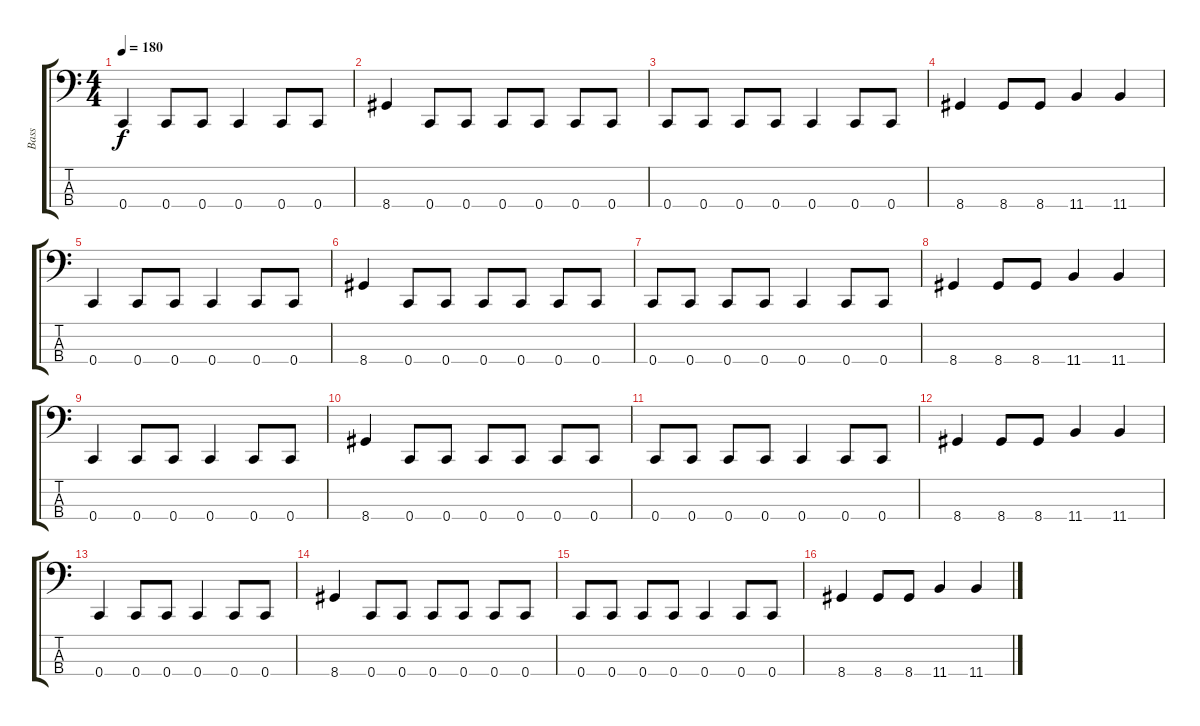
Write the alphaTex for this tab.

\track ("Bass" "Bass") {instrument electricbasspick}
\staff {score tabs}
\tuning (F2 C2 G1 C1) {hide}
\ts (4 4)
\tempo 180
\clef f4
\ks c
0.4.4{dy f instrument electricbasspick} 0.4.8 0.4.8 0.4.4 0.4.8 0.4.8 |
8.4.4 0.4.8 0.4.8 0.4.8 0.4.8 0.4.8 0.4.8 |
0.4.8 0.4.8 0.4.8 0.4.8 0.4.4 0.4.8 0.4.8 |
8.4.4 8.4.8 8.4.8 11.4.4 11.4.4 |
0.4.4 0.4.8 0.4.8 0.4.4 0.4.8 0.4.8 |
8.4.4 0.4.8 0.4.8 0.4.8 0.4.8 0.4.8 0.4.8 |
0.4.8 0.4.8 0.4.8 0.4.8 0.4.4 0.4.8 0.4.8 |
8.4.4 8.4.8 8.4.8 11.4.4 11.4.4 |
0.4.4 0.4.8 0.4.8 0.4.4 0.4.8 0.4.8 |
8.4.4 0.4.8 0.4.8 0.4.8 0.4.8 0.4.8 0.4.8 |
0.4.8 0.4.8 0.4.8 0.4.8 0.4.4 0.4.8 0.4.8 |
8.4.4 8.4.8 8.4.8 11.4.4 11.4.4 |
0.4.4 0.4.8 0.4.8 0.4.4 0.4.8 0.4.8 |
8.4.4 0.4.8 0.4.8 0.4.8 0.4.8 0.4.8 0.4.8 |
0.4.8 0.4.8 0.4.8 0.4.8 0.4.4 0.4.8 0.4.8 |
8.4.4 8.4.8 8.4.8 11.4.4 11.4.4
